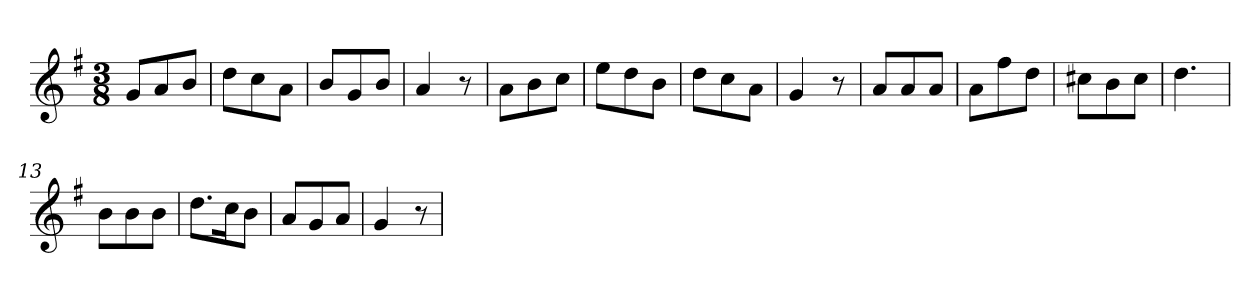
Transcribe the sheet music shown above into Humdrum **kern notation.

**kern
*part1
*staff1
*clefG2
*k[f#]
*G:
*M3/8
=1
8g/L
8a/
8b/J
=2
8dd\L
8cc\
8a\J
=3
8b/L
8g/
8b/J
=4
4a/
8r
=5
8a\L
8b\
8cc\J
=6
8ee\L
8dd\
8b\J
=7
8dd\L
8cc\
8a\J
=8
4g/
8r
=9
8a/L
8a/
8a/J
=10
8a\L
8ff#\
8dd\J
=11
8cc#X\L
8b\
8cc#\J
=12
4.dd\
=13
8b\L
8b\
8b\J
=14
8.dd\L
16cc\K
8b\J
!!LO:LB:g=z
=15
8a/L
8g/
8a/J
=16
4g/
8r
=
*-
